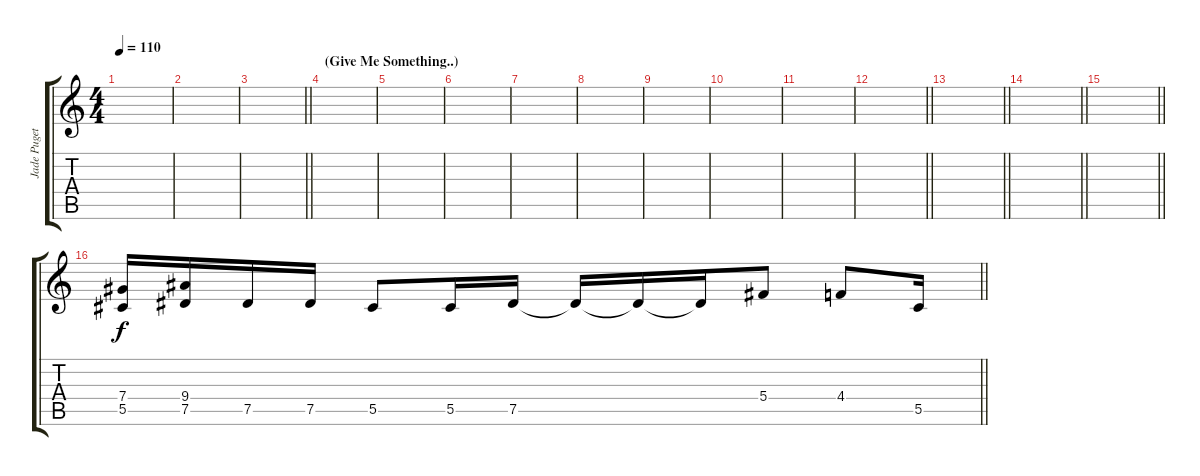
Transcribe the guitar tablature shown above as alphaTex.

\track ("Jade Puget (Overdrive)" "Jade Puget") {instrument overdrivenguitar}
\staff {score tabs}
\tuning (Eb4 Bb3 Gb3 Db3 Ab2 Eb2) {hide}
\ts (4 4)
\tempo 110
\clef g2
\ks c
|
|
\barLineRight lightlight
|
\section ("" "(Give Me Something..)")
|
|
|
|
|
|
|
|
\barLineRight lightlight
|
\barLineRight lightlight
|
\barLineRight lightlight
|
\barLineRight lightlight
|
\barLineRight lightlight
(7.4 5.5).16 (9.4 7.5).16 7.5.16 7.5.16 5.5.8 5.5.16 7.5.16 7.5{t}.16 7.5{t}.16 7.5{t}.16 5.4.8 4.4.8 5.5.16
